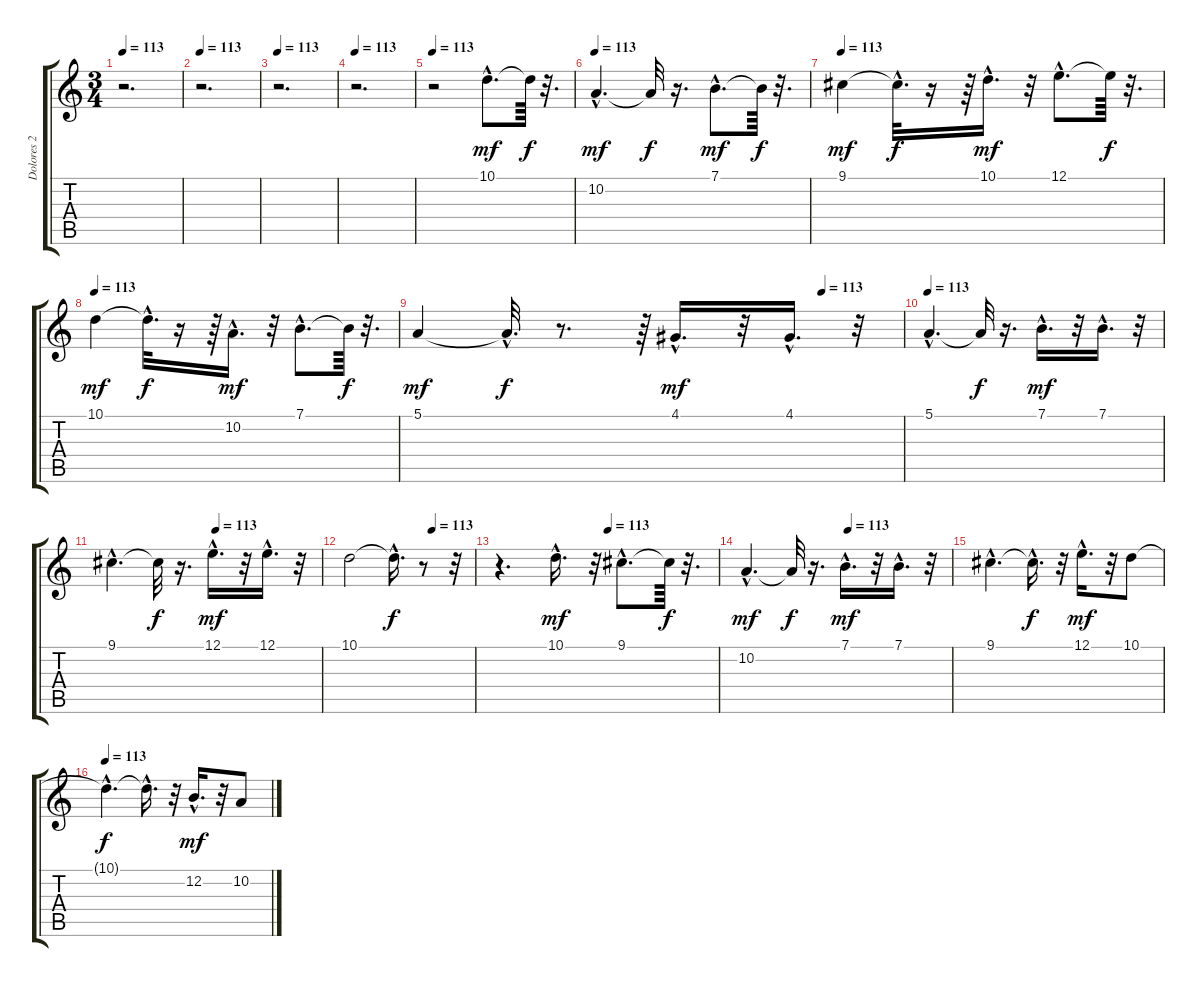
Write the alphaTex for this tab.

\track ("Dolores 2" "Dolores 2") {instrument pad3polysynth}
\staff {score tabs}
\tuning (E4 B3 G3 D3 A2 E2) {hide}
\ts (3 4)
\tempo 113
\clef g2
\ks c
r.2{d dy f} |
\tempo 113
r.2{d} |
\tempo 113
r.2{d} |
\tempo 113
r.2{d} |
\tempo 113
r.2 10.1{hac}.8{d dy mf} 10.1{t}.64{dy f} r.32{d} |
\tempo 113
10.2{hac}.4{d dy mf} 10.2{t}.32{dy f} r.16{d} 7.1{hac}.8{d dy mf} 7.1{t}.64{dy f} r.32{d} |
\tempo 113
9.1.4{dy mf} 9.1{hac t}.32{d dy f} r.16 r.64 10.1{hac}.16{d dy mf} r.32 12.1{hac}.8{d} 12.1{t}.64{dy f} r.32{d} |
\tempo 113
10.1.4{dy mf} 10.1{hac t}.32{d dy f} r.16 r.64 10.2{hac}.16{d dy mf} r.32 7.1{hac}.8{d} 7.1{t}.64{dy f} r.32{d} |
\tempo (113 0.8333333333333334)
5.1.4{dy mf} 5.1{hac t}.32{d dy f} r.8{d} r.64 4.1{hac}.16{d dy mf} r.32 4.1{hac}.16{d} r.32 |
\tempo 113
5.1{hac}.4{d} 5.1{t}.32{dy f} r.16{d} 7.1{hac}.16{d dy mf} r.32 7.1{hac}.16{d} r.32 |
\tempo (113 0.5)
9.1{hac}.4{d} 9.1{t}.32{dy f} r.16{d} 12.1{hac}.16{d dy mf} r.32 12.1{hac}.16{d} r.32 |
\tempo (113 0.6666666666666666)
10.1.2 10.1{hac t}.16{d dy f} r.8 r.32 |
\tempo (113 0.5)
r.4{d} 10.1{hac}.16{d dy mf} r.32 9.1{hac}.8{d} 9.1{t}.64{dy f} r.32{d} |
\tempo (113 0.5)
10.2{hac}.4{d dy mf} 10.2{t}.32{dy f} r.16{d} 7.1{hac}.16{d dy mf} r.32 7.1{hac}.16{d} r.32 |
9.1{hac}.4{d} 9.1{hac t}.16{d dy f} r.32 12.1{hac}.16{d dy mf} r.32 10.1.8 |
\tempo 113
10.1{hac t}.4{d dy f} 10.1{hac t}.16{d} r.32 12.2{hac}.16{d dy mf} r.32 10.2.8
